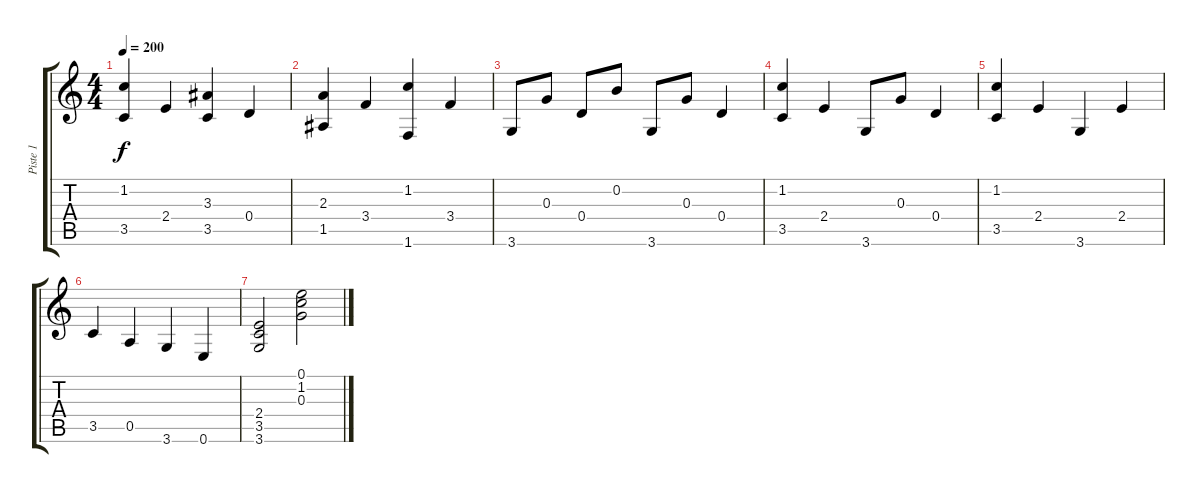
\track ("Piste 1" "Piste 1") {instrument acousticguitarnylon}
\staff {score tabs}
\tuning (E4 B3 G3 D3 A2 E2) {hide}
\ts (4 4)
\tempo 200
\clef g2
\ks c
(1.2 3.5).4{dy f} 2.4.4 (3.3 3.5).4 0.4.4 |
(2.3 1.5).4 3.4.4 (1.2 1.6).4 3.4.4 |
3.6.8 0.3.8 0.4.8 0.2.8 3.6.8 0.3.8 0.4.4 |
(1.2 3.5).4 2.4.4 3.6.8 0.3.8 0.4.4 |
(1.2 3.5).4 2.4.4 3.6.4 2.4.4 |
3.5.4 0.5.4 3.6.4 0.6.4 |
(2.4 3.5 3.6).2 (0.1 1.2 0.3).2
